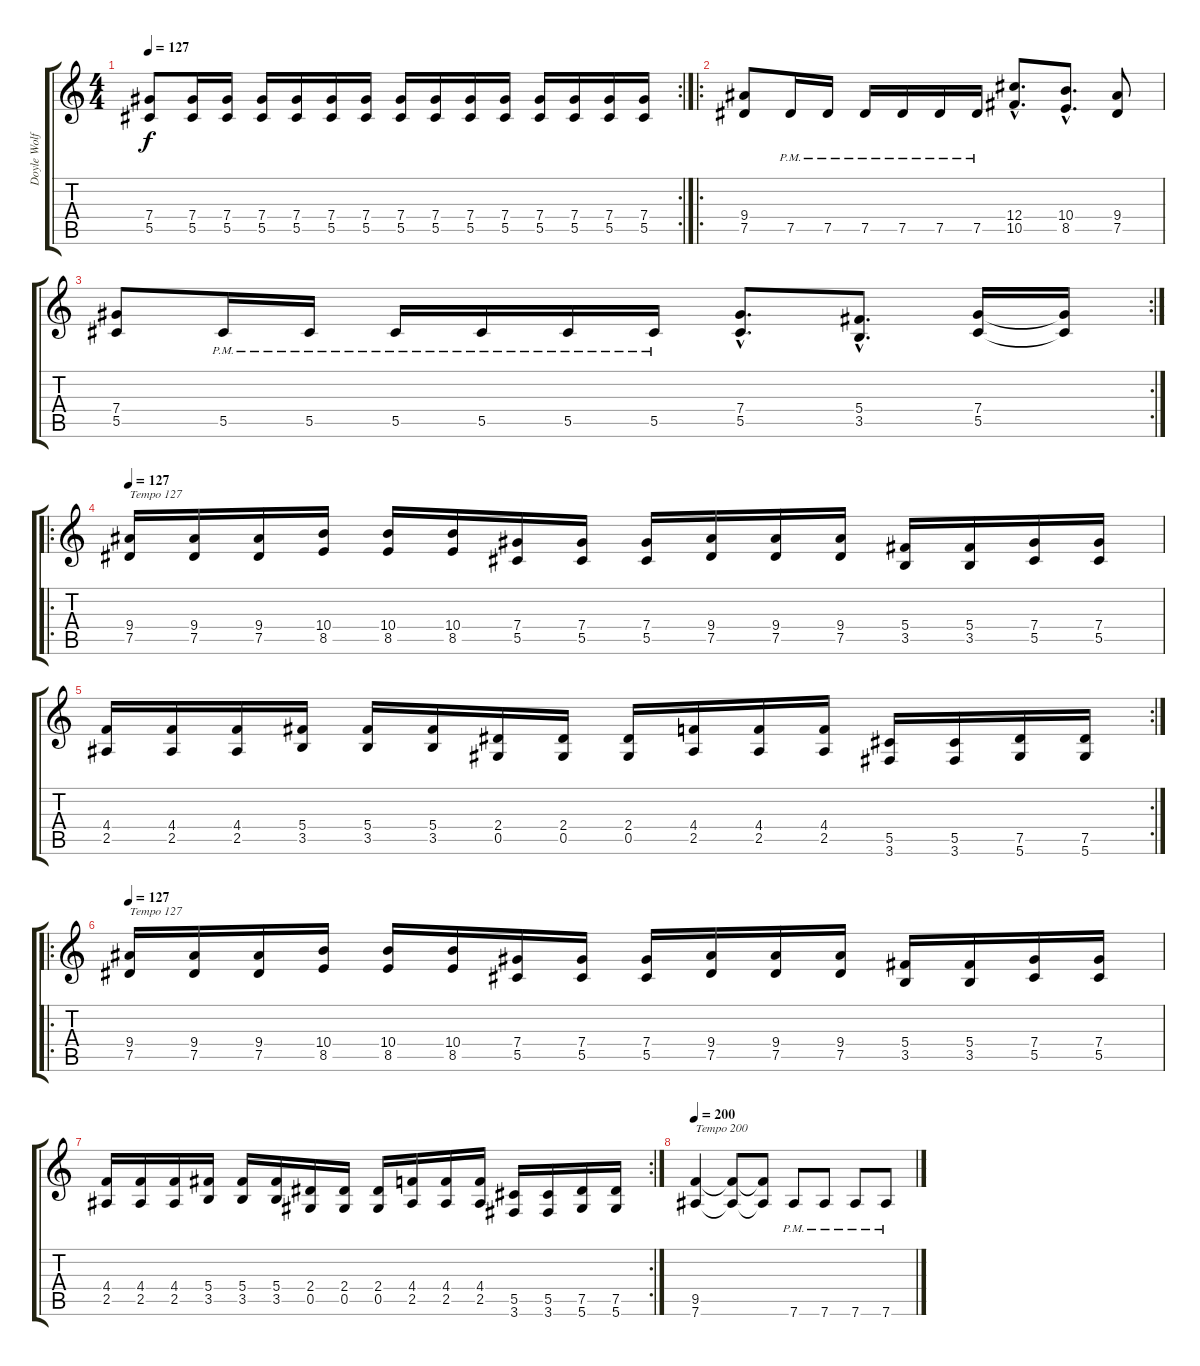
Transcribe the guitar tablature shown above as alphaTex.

\track ("Doyle Wolfgang Von Frankenstein" "Doyle Wolf") {instrument overdrivenguitar}
\staff {score tabs}
\tuning (Eb4 Bb3 Gb3 Db3 Ab2 Eb2) {hide}
\rc 2
\ts (4 4)
\tempo 127
\clef g2
\ks c
(7.4 5.5).8{dy f} (7.4 5.5).16 (7.4 5.5).16 (7.4 5.5).16 (7.4 5.5).16 (7.4 5.5).16 (7.4 5.5).16 (7.4 5.5).16 (7.4 5.5).16 (7.4 5.5).16 (7.4 5.5).16 (7.4 5.5).16 (7.4 5.5).16 (7.4 5.5).16 (7.4 5.5).16 |
\ro
(9.4 7.5).8 7.5{pm}.16 7.5{pm}.16 7.5{pm}.16 7.5{pm}.16 7.5{pm}.16 7.5{pm}.16 (12.4{hac} 10.5{hac}).8{d} (10.4{hac} 8.5{hac}).8{d} (9.4 7.5).8 |
\rc 2
(7.4 5.5).8 5.5{pm}.16 5.5{pm}.16 5.5{pm}.16 5.5{pm}.16 5.5{pm}.16 5.5{pm}.16 (7.4{hac} 5.5{hac}).8{d} (5.4{hac} 3.5{hac}).8{d} (7.4 5.5).16 (7.4{t} 5.5{t}).16 |
\ro
\tempo 127
(9.4 7.5).16{txt "Tempo 127"} (9.4 7.5).16 (9.4 7.5).16 (10.4 8.5).16 (10.4 8.5).16 (10.4 8.5).16 (7.4 5.5).16 (7.4 5.5).16 (7.4 5.5).16 (9.4 7.5).16 (9.4 7.5).16 (9.4 7.5).16 (5.4 3.5).16 (5.4 3.5).16 (7.4 5.5).16 (7.4 5.5).16 |
\rc 2
(4.4 2.5).16 (4.4 2.5).16 (4.4 2.5).16 (5.4 3.5).16 (5.4 3.5).16 (5.4 3.5).16 (2.4 0.5).16 (2.4 0.5).16 (2.4 0.5).16 (4.4 2.5).16 (4.4 2.5).16 (4.4 2.5).16 (5.5 3.6).16 (5.5 3.6).16 (7.5 5.6).16 (7.5 5.6).16 |
\ro
\tempo 127
(9.4 7.5).16{txt "Tempo 127"} (9.4 7.5).16 (9.4 7.5).16 (10.4 8.5).16 (10.4 8.5).16 (10.4 8.5).16 (7.4 5.5).16 (7.4 5.5).16 (7.4 5.5).16 (9.4 7.5).16 (9.4 7.5).16 (9.4 7.5).16 (5.4 3.5).16 (5.4 3.5).16 (7.4 5.5).16 (7.4 5.5).16 |
\rc 2
(4.4 2.5).16 (4.4 2.5).16 (4.4 2.5).16 (5.4 3.5).16 (5.4 3.5).16 (5.4 3.5).16 (2.4 0.5).16 (2.4 0.5).16 (2.4 0.5).16 (4.4 2.5).16 (4.4 2.5).16 (4.4 2.5).16 (5.5 3.6).16 (5.5 3.6).16 (7.5 5.6).16 (7.5 5.6).16 |
\tempo 189
\tempo 200
(9.5 7.6).4{txt "Tempo 200"} (9.5{t} 7.6{t}).8 (9.5{t} 7.6{t}).8 7.6{pm}.8 7.6{pm}.8 7.6{pm}.8 7.6{pm}.8
